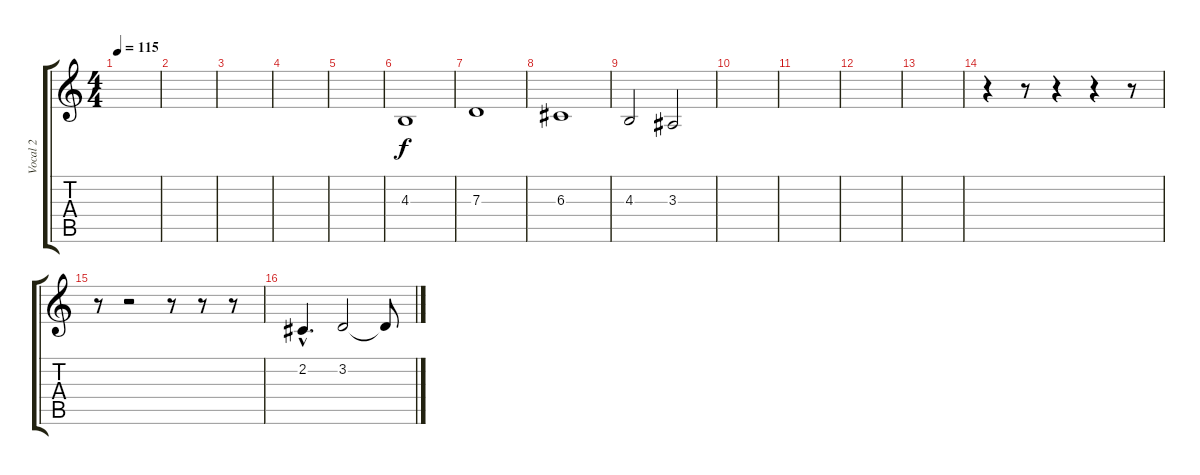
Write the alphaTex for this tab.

\track ("Vocal 2" "Vocal 2") {instrument lead2sawtooth}
\staff {score tabs}
\tuning (E4 B3 G3 D3 A2 E2) {hide}
\ts (4 4)
\tempo 115
\clef g2
\ks c
|
|
|
|
|
4.3.1{volume 11} |
7.3.1 |
6.3.1{volume 0} |
4.3.2 3.3.2 |
|
|
|
|
r.4 r.8 r.4 r.4 r.8 |
r.8 r.2 r.8 r.8 r.8 |
2.2{hac}.4{d volume 12} 3.2.2 3.2{t}.8
